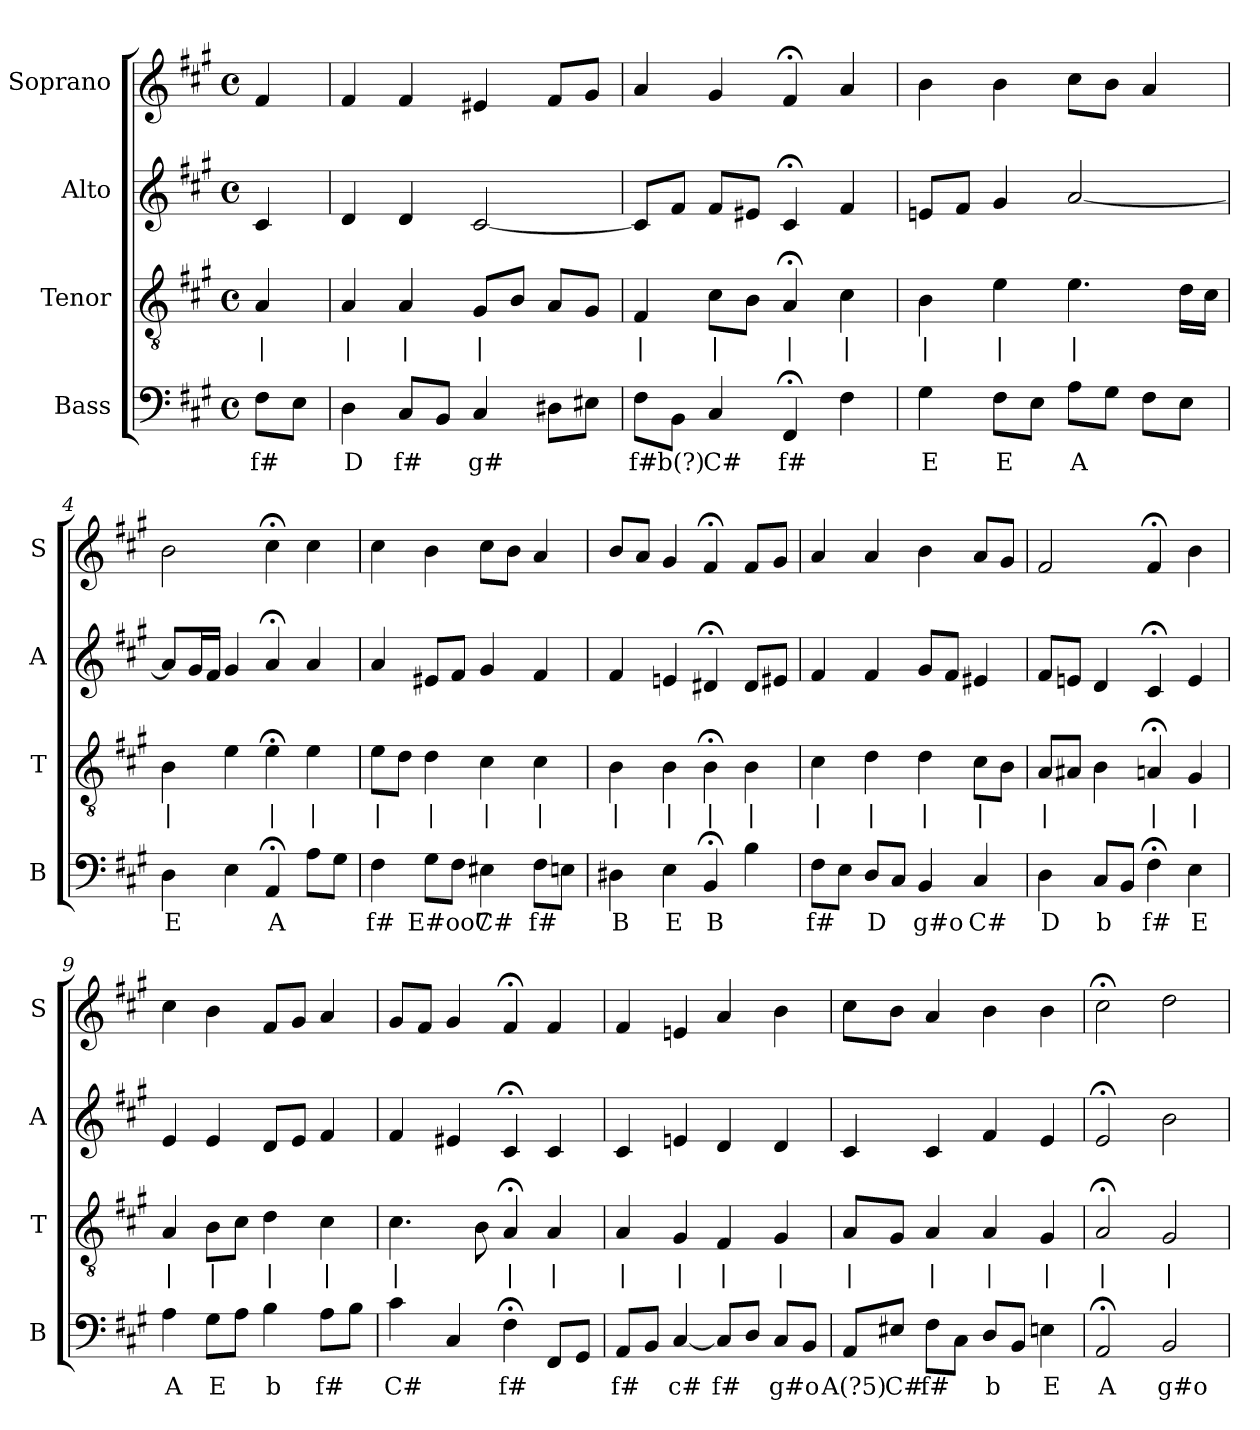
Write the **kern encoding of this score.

**kern	**text	**kern	**text	**kern	**kern
*part4	*part4	*part3	*part3	*part2	*part1
*staff4	*staff4	*staff3	*staff3	*staff2	*staff1
*I"Bass	*	*I"Tenor	*	*I"Alto	*I"Soprano
*I'B	*	*I'T	*	*I'A	*I'S
*clefF4	*	*clefGv2	*	*clefG2	*clefG2
*k[f#c#g#]	*	*k[f#c#g#]	*	*k[f#c#g#]	*k[f#c#g#]
*f#:	*	*f#:	*	*f#:	*f#:
*M4/4	*	*M4/4	*	*M4/4	*M4/4
*met(c)	*	*met(c)	*	*met(c)	*met(c)
*MM100	*	*MM100	*	*MM100	*MM100
=	=	=	=	=	=
8F#L	f#	4A	|	4c#	4f#
8EJ	.	.	.	.	.
=1	=1	=1	=1	=1	=1
4D	D	4A	|	4d	4f#
8C#L	f#	4A	|	4d	4f#
8BBJ	.	.	.	.	.
4C#	g#	8G#L	|	[2c#	4e#X
.	.	8BJ	.	.	.
8D#XL	.	8AL	.	.	8f#L
8E#XJ	.	8G#J	.	.	8g#J
=2	=2	=2	=2	=2	=2
8F#L	f#	4F#	|	8c#L]	4a
8BBJ	b(?)	.	.	8f#J	.
4C#	C#	8c#L	|	8f#L	4g#
.	.	8BJ	.	8e#XJ	.
4FF#;<	f#	4A;<	|	4c#;<	4f#;<
4F#	.	4c#	|	4f#	4a
=3	=3	=3	=3	=3	=3
4G#	E	4B	|	8enL	4b
.	.	.	.	8f#J	.
8F#L	E	4e	|	4g#	4b
8EJ	.	.	.	.	.
8AL	A	4.e	|	[2a	8cc#L
8G#J	.	.	.	.	8bJ
8F#L	.	.	.	.	4a
8EJ	.	16dLL	.	.	.
.	.	16c#JJ	.	.	.
=4	=4	=4	=4	=4	=4
4D	E	4B	|	8aL]	2b
.	.	.	.	16g#L	.
.	.	.	.	16f#JJ	.
4E	.	4e	.	4g#	.
4AA;<	A	4e;<	|	4a;<	4cc#;<
8AL	.	4e	|	4a	4cc#
8G#J	.	.	.	.	.
=5	=5	=5	=5	=5	=5
4F#	f#	8eL	|	4a	4cc#
.	.	8dJ	.	.	.
8G#L	E#oo7	4d	|	8e#XL	4b
8F#J	.	.	.	8f#J	.
4E#X	C#	4c#	|	4g#	8cc#L
.	.	.	.	.	8bJ
8F#L	f#	4c#	|	4f#	4a
8EnJ	.	.	.	.	.
=6	=6	=6	=6	=6	=6
4D#X	B	4B	|	4f#	8bL
.	.	.	.	.	8aJ
4E	E	4B	|	4en	4g#
4BB;<	B	4B;<	|	4d#X;<	4f#;<
4B	.	4B	|	8d#L	8f#L
.	.	.	.	8e#XJ	8g#J
=7	=7	=7	=7	=7	=7
8F#L	f#	4c#	|	4f#	4a
8EJ	.	.	.	.	.
8DL	D	4d	|	4f#	4a
8C#J	.	.	.	.	.
4BB	g#o	4d	|	8g#L	4b
.	.	.	.	8f#J	.
4C#	C#	8c#L	|	4e#X	8aL
.	.	8BJ	.	.	8g#J
=8	=8	=8	=8	=8	=8
4D	D	8AL	|	8f#L	2f#
.	.	8A#XJ	.	8enJ	.
8C#L	b	4B	.	4d	.
8BBJ	.	.	.	.	.
4F#;<	f#	4An;<	|	4c#;<	4f#;<
4E	E	4G#	|	4e	4b
=9	=9	=9	=9	=9	=9
4A	A	4A	|	4e	4cc#
8G#L	E	8BL	|	4e	4b
8AJ	.	8c#J	.	.	.
4B	b	4d	|	8dL	8f#L
.	.	.	.	8eJ	8g#J
8AL	f#	4c#	|	4f#	4a
8BJ	.	.	.	.	.
=10	=10	=10	=10	=10	=10
4c#	C#	4.c#	|	4f#	8g#L
.	.	.	.	.	8f#J
4C#	.	.	.	4e#X	4g#
.	.	8B	.	.	.
4F#;<	f#	4A;<	|	4c#;<	4f#;<
8FF#L	.	4A	|	4c#	4f#
8GG#J	.	.	.	.	.
=11	=11	=11	=11	=11	=11
8AAL	f#	4A	|	4c#	4f#
8BBJ	.	.	.	.	.
[4C#	c#	4G#	|	4en	4en
8C#L]	f#	4F#	|	4d	4a
8DJ	.	.	.	.	.
8C#L	g#o	4G#	|	4d	4b
8BBJ	.	.	.	.	.
=12	=12	=12	=12	=12	=12
8AAL	A(?5)	8AL	|	4c#	8cc#L
8E#XJ	C#	8G#J	.	.	8bJ
8F#L	f#	4A	|	4c#	4a
8C#J	.	.	.	.	.
8DL	b	4A	|	4f#	4b
8BBJ	.	.	.	.	.
4En	E	4G#	|	4e	4b
=13	=13	=13	=13	=13	=13
2AA;<	A	2A;<	|	2e;<	2cc#;<
2BB	g#o	2G#	|	2b	2dd
=	=	=	=	=	=
*-	*-	*-	*-	*-	*-
